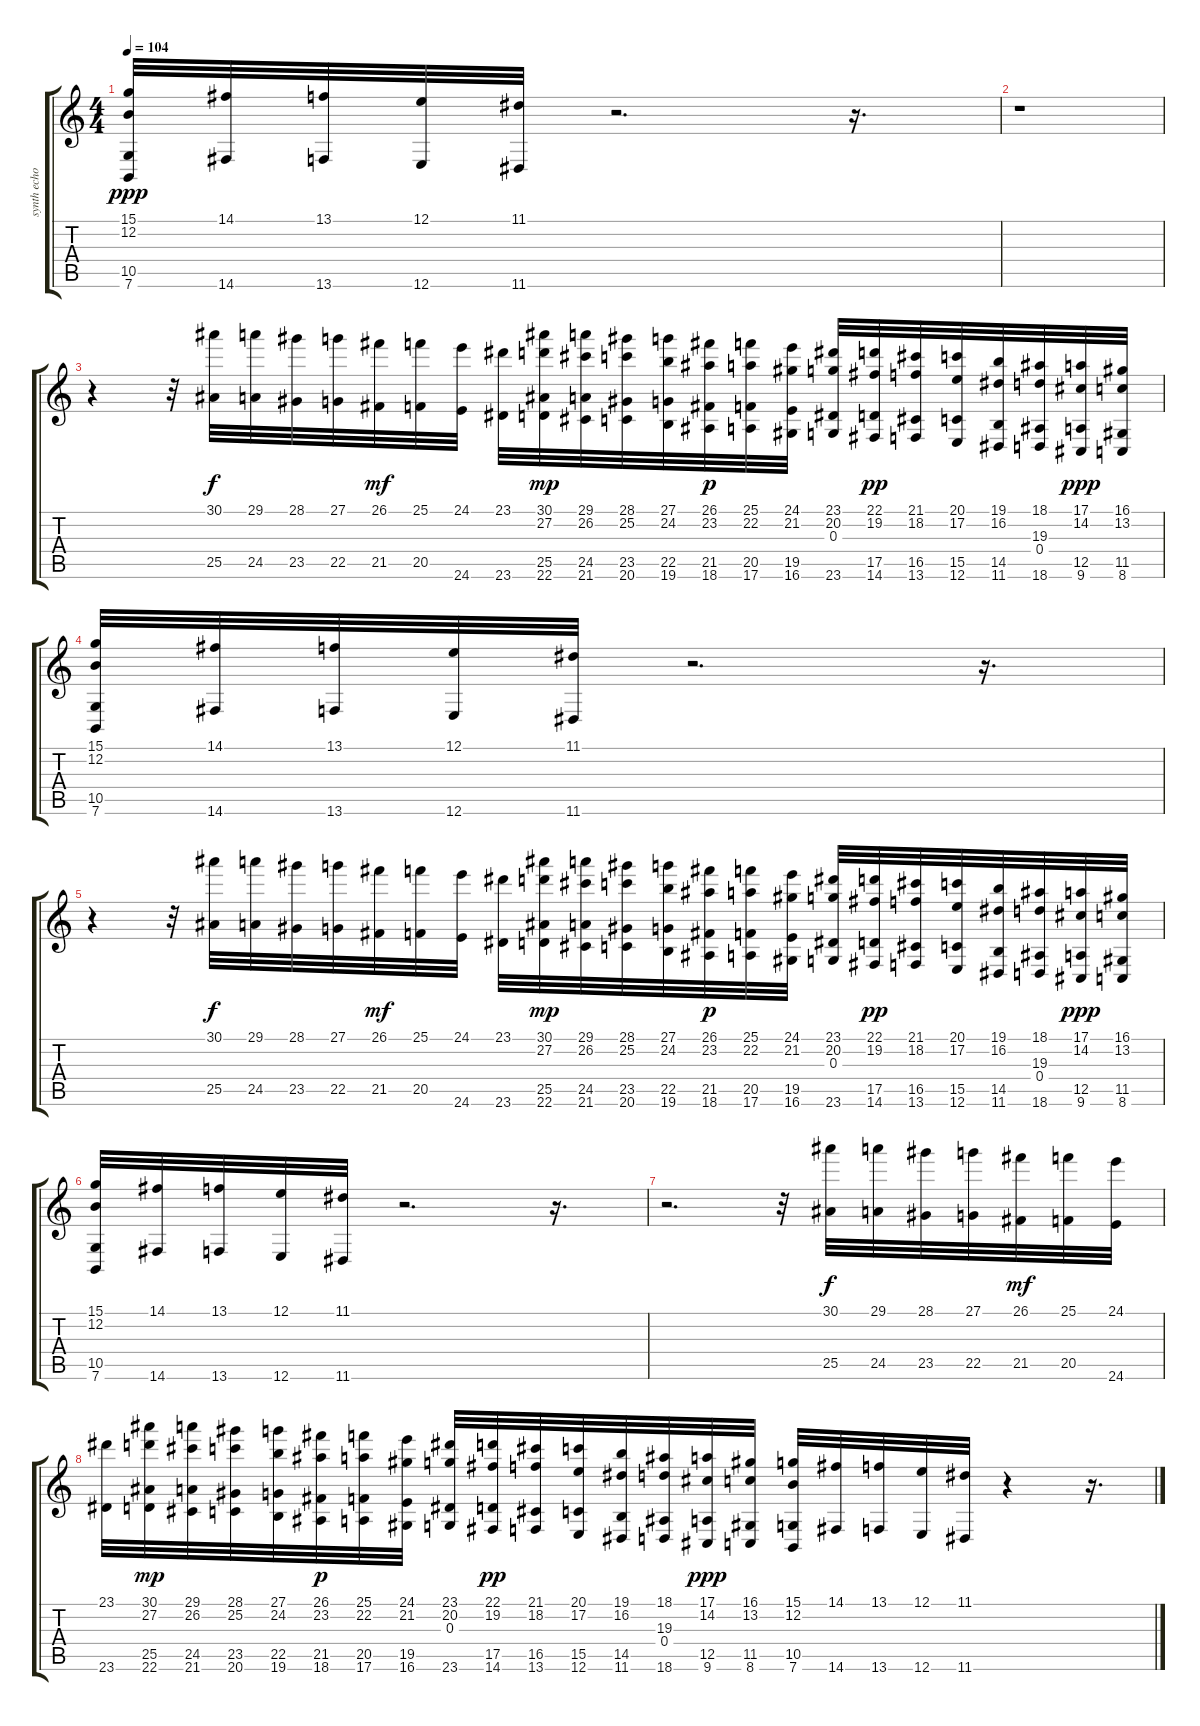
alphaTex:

\track ("synth echo" "synth echo") {instrument synthbrass1}
\staff {score tabs}
\tuning (E4 B3 G3 D3 A2 E2) {hide}
\ts (4 4)
\tempo 104
\clef g2
\ks c
(15.1 12.2 10.5 7.6).32{dy ppp} (14.1 14.6).32 (13.1 13.6).32 (12.1 12.6).32 (11.1 11.6).32 r.2{d} r.16{d} |
r.1 |
r.4 r.32 (30.1 25.5).32{dy f} (29.1 24.5).32 (28.1 23.5).32 (27.1 22.5).32 (26.1 21.5).32{dy mf} (25.1 20.5).32 (24.1 24.6).32 (23.1 23.6).32 (30.1 27.2 25.5 22.6).32{dy mp} (29.1 26.2 24.5 21.6).32 (28.1 25.2 23.5 20.6).32 (27.1 24.2 22.5 19.6).32 (26.1 23.2 21.5 18.6).32{dy p} (25.1 22.2 20.5 17.6).32 (24.1 21.2 19.5 16.6).32 (23.1 20.2 0.3 23.6).32 (22.1 19.2 17.5 14.6).32{dy pp} (21.1 18.2 16.5 13.6).32 (20.1 17.2 15.5 12.6).32 (19.1 16.2 14.5 11.6).32 (18.1 19.3 0.4 18.6).32 (17.1 14.2 12.5 9.6).32{dy ppp} (16.1 13.2 11.5 8.6).32 |
(15.1 12.2 10.5 7.6).32 (14.1 14.6).32 (13.1 13.6).32 (12.1 12.6).32 (11.1 11.6).32 r.2{d} r.16{d} |
r.4 r.32 (30.1 25.5).32{dy f} (29.1 24.5).32 (28.1 23.5).32 (27.1 22.5).32 (26.1 21.5).32{dy mf} (25.1 20.5).32 (24.1 24.6).32 (23.1 23.6).32 (30.1 27.2 25.5 22.6).32{dy mp} (29.1 26.2 24.5 21.6).32 (28.1 25.2 23.5 20.6).32 (27.1 24.2 22.5 19.6).32 (26.1 23.2 21.5 18.6).32{dy p} (25.1 22.2 20.5 17.6).32 (24.1 21.2 19.5 16.6).32 (23.1 20.2 0.3 23.6).32 (22.1 19.2 17.5 14.6).32{dy pp} (21.1 18.2 16.5 13.6).32 (20.1 17.2 15.5 12.6).32 (19.1 16.2 14.5 11.6).32 (18.1 19.3 0.4 18.6).32 (17.1 14.2 12.5 9.6).32{dy ppp} (16.1 13.2 11.5 8.6).32 |
(15.1 12.2 10.5 7.6).32 (14.1 14.6).32 (13.1 13.6).32 (12.1 12.6).32 (11.1 11.6).32 r.2{d} r.16{d} |
r.2{d} r.32 (30.1 25.5).32{dy f} (29.1 24.5).32 (28.1 23.5).32 (27.1 22.5).32 (26.1 21.5).32{dy mf} (25.1 20.5).32 (24.1 24.6).32 |
(23.1 23.6).32 (30.1 27.2 25.5 22.6).32{dy mp} (29.1 26.2 24.5 21.6).32 (28.1 25.2 23.5 20.6).32 (27.1 24.2 22.5 19.6).32 (26.1 23.2 21.5 18.6).32{dy p} (25.1 22.2 20.5 17.6).32 (24.1 21.2 19.5 16.6).32 (23.1 20.2 0.3 23.6).32 (22.1 19.2 17.5 14.6).32{dy pp} (21.1 18.2 16.5 13.6).32 (20.1 17.2 15.5 12.6).32 (19.1 16.2 14.5 11.6).32 (18.1 19.3 0.4 18.6).32 (17.1 14.2 12.5 9.6).32{dy ppp} (16.1 13.2 11.5 8.6).32 (15.1 12.2 10.5 7.6).32 (14.1 14.6).32 (13.1 13.6).32 (12.1 12.6).32 (11.1 11.6).32 r.4 r.16{d}
